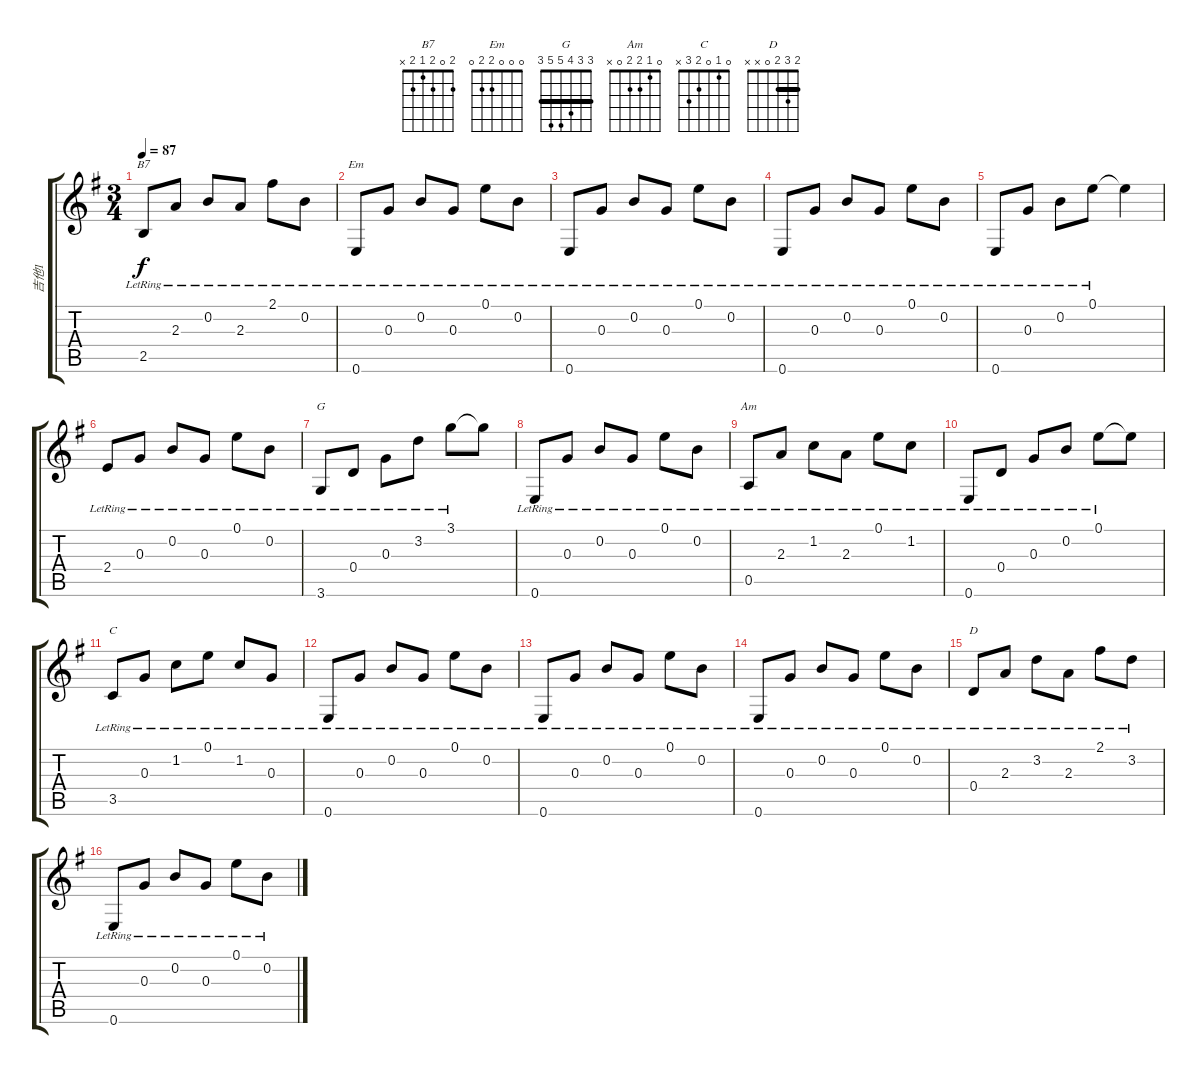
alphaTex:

\track ("吉他1" "吉他1") {instrument acousticguitarsteel}
\staff {score tabs}
\tuning (E4 B3 G3 D3 A2 E2) {hide}
\chord ("B7" 2 0 2 1 2 x)
\chord ("Em" 0 0 0 2 2 0)
\chord ("G" 3 3 4 5 5 3) {barre 3}
\chord ("Am" 0 1 2 2 0 x)
\chord ("C" 0 1 0 2 3 x)
\chord ("D" 2 3 2 0 x x) {barre 2}
\ts (3 4)
\tempo 87
\clef g2
\ks g
2.5{lr}.8{ch "B7" dy f} 2.3{lr}.8 0.2{lr}.8 2.3{lr}.8 2.1{lr}.8 0.2{lr}.8 |
0.6{lr}.8{ch "Em"} 0.3{lr}.8 0.2{lr}.8 0.3{lr}.8 0.1{lr}.8 0.2{lr}.8 |
0.6{lr}.8 0.3{lr}.8 0.2{lr}.8 0.3{lr}.8 0.1{lr}.8 0.2{lr}.8 |
0.6{lr}.8 0.3{lr}.8 0.2{lr}.8 0.3{lr}.8 0.1{lr}.8 0.2{lr}.8 |
0.6{lr}.8 0.3{lr}.8 0.2{lr}.8 0.1{lr}.8 0.1{t}.4 |
2.4{lr}.8 0.3{lr}.8 0.2{lr}.8 0.3{lr}.8 0.1{lr}.8 0.2{lr}.8 |
3.6{lr}.8{ch "G"} 0.4{lr}.8 0.3{lr}.8 3.2{lr}.8 3.1{lr}.8 3.1{t}.8 |
0.6{lr}.8 0.3{lr}.8 0.2{lr}.8 0.3{lr}.8 0.1{lr}.8 0.2{lr}.8 |
0.5{lr}.8{ch "Am"} 2.3{lr}.8 1.2{lr}.8 2.3{lr}.8 0.1{lr}.8 1.2{lr}.8 |
0.6{lr}.8 0.4{lr}.8 0.3{lr}.8 0.2{lr}.8 0.1{lr}.8 0.1{t}.8 |
3.5{lr}.8{ch "C"} 0.3{lr}.8 1.2{lr}.8 0.1{lr}.8 1.2{lr}.8 0.3{lr}.8 |
0.6{lr}.8 0.3{lr}.8 0.2{lr}.8 0.3{lr}.8 0.1{lr}.8 0.2{lr}.8 |
0.6{lr}.8 0.3{lr}.8 0.2{lr}.8 0.3{lr}.8 0.1{lr}.8 0.2{lr}.8 |
0.6{lr}.8 0.3{lr}.8 0.2{lr}.8 0.3{lr}.8 0.1{lr}.8 0.2{lr}.8 |
0.4{lr}.8{ch "D"} 2.3{lr}.8 3.2{lr}.8 2.3{lr}.8 2.1{lr}.8 3.2{lr}.8 |
0.6{lr}.8 0.3{lr}.8 0.2{lr}.8 0.3{lr}.8 0.1{lr}.8 0.2{lr}.8
